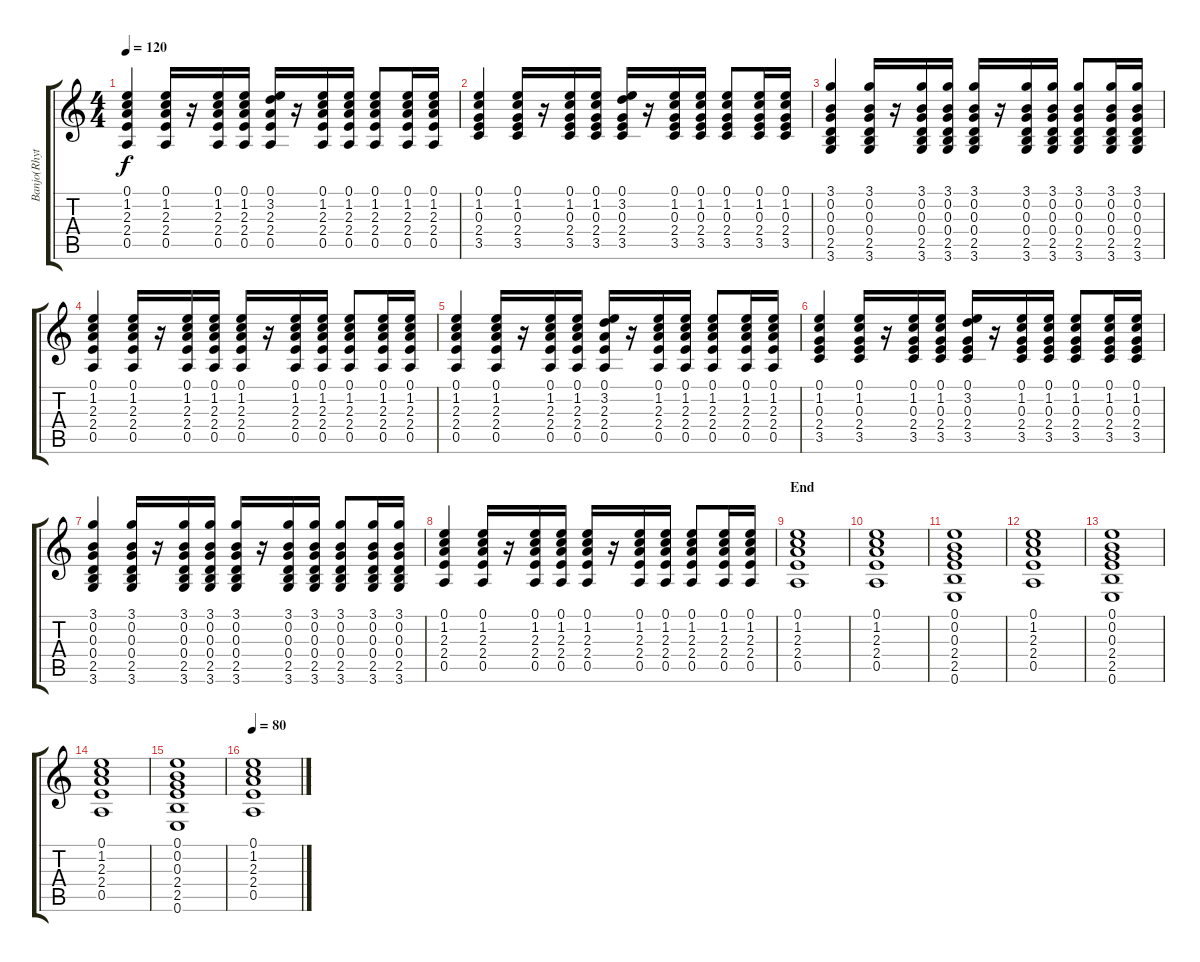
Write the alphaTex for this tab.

\track ("Banjo(Rhytm)" "Banjo(Rhyt") {instrument banjo}
\staff {score tabs}
\tuning (E4 B3 G3 D3 A2 E2) {hide}
\displaytranspose 12
\ts (4 4)
\tempo 120
\clef g2
\ks c
(0.1 1.2 2.3 2.4 0.5).4{dy f} (0.1 1.2 2.3 2.4 0.5).16 r.16 (0.1 1.2 2.3 2.4 0.5).16 (0.1 1.2 2.3 2.4 0.5).16 (0.1 3.2 2.3 2.4 0.5).16 r.16 (0.1 1.2 2.3 2.4 0.5).16 (0.1 1.2 2.3 2.4 0.5).16 (0.1 1.2 2.3 2.4 0.5).8 (0.1 1.2 2.3 2.4 0.5).16 (0.1 1.2 2.3 2.4 0.5).16 |
(0.1 1.2 0.3 2.4 3.5).4 (0.1 1.2 0.3 2.4 3.5).16 r.16 (0.1 1.2 0.3 2.4 3.5).16 (0.1 1.2 0.3 2.4 3.5).16 (0.1 3.2 0.3 2.4 3.5).16 r.16 (0.1 1.2 0.3 2.4 3.5).16 (0.1 1.2 0.3 2.4 3.5).16 (0.1 1.2 0.3 2.4 3.5).8 (0.1 1.2 0.3 2.4 3.5).16 (0.1 1.2 0.3 2.4 3.5).16 |
(3.1 0.2 0.3 0.4 2.5 3.6).4 (3.1 0.2 0.3 0.4 2.5 3.6).16 r.16 (3.1 0.2 0.3 0.4 2.5 3.6).16 (3.1 0.2 0.3 0.4 2.5 3.6).16 (3.1 0.2 0.3 0.4 2.5 3.6).16 r.16 (3.1 0.2 0.3 0.4 2.5 3.6).16 (3.1 0.2 0.3 0.4 2.5 3.6).16 (3.1 0.2 0.3 0.4 2.5 3.6).8 (3.1 0.2 0.3 0.4 2.5 3.6).16 (3.1 0.2 0.3 0.4 2.5 3.6).16 |
(0.1 1.2 2.3 2.4 0.5).4 (0.1 1.2 2.3 2.4 0.5).16 r.16 (0.1 1.2 2.3 2.4 0.5).16 (0.1 1.2 2.3 2.4 0.5).16 (0.1 1.2 2.3 2.4 0.5).16 r.16 (0.1 1.2 2.3 2.4 0.5).16 (0.1 1.2 2.3 2.4 0.5).16 (0.1 1.2 2.3 2.4 0.5).8 (0.1 1.2 2.3 2.4 0.5).16 (0.1 1.2 2.3 2.4 0.5).16 |
(0.1 1.2 2.3 2.4 0.5).4 (0.1 1.2 2.3 2.4 0.5).16 r.16 (0.1 1.2 2.3 2.4 0.5).16 (0.1 1.2 2.3 2.4 0.5).16 (0.1 3.2 2.3 2.4 0.5).16 r.16 (0.1 1.2 2.3 2.4 0.5).16 (0.1 1.2 2.3 2.4 0.5).16 (0.1 1.2 2.3 2.4 0.5).8 (0.1 1.2 2.3 2.4 0.5).16 (0.1 1.2 2.3 2.4 0.5).16 |
(0.1 1.2 0.3 2.4 3.5).4 (0.1 1.2 0.3 2.4 3.5).16 r.16 (0.1 1.2 0.3 2.4 3.5).16 (0.1 1.2 0.3 2.4 3.5).16 (0.1 3.2 0.3 2.4 3.5).16 r.16 (0.1 1.2 0.3 2.4 3.5).16 (0.1 1.2 0.3 2.4 3.5).16 (0.1 1.2 0.3 2.4 3.5).8 (0.1 1.2 0.3 2.4 3.5).16 (0.1 1.2 0.3 2.4 3.5).16 |
(3.1 0.2 0.3 0.4 2.5 3.6).4 (3.1 0.2 0.3 0.4 2.5 3.6).16 r.16 (3.1 0.2 0.3 0.4 2.5 3.6).16 (3.1 0.2 0.3 0.4 2.5 3.6).16 (3.1 0.2 0.3 0.4 2.5 3.6).16 r.16 (3.1 0.2 0.3 0.4 2.5 3.6).16 (3.1 0.2 0.3 0.4 2.5 3.6).16 (3.1 0.2 0.3 0.4 2.5 3.6).8 (3.1 0.2 0.3 0.4 2.5 3.6).16 (3.1 0.2 0.3 0.4 2.5 3.6).16 |
(0.1 1.2 2.3 2.4 0.5).4 (0.1 1.2 2.3 2.4 0.5).16 r.16 (0.1 1.2 2.3 2.4 0.5).16 (0.1 1.2 2.3 2.4 0.5).16 (0.1 1.2 2.3 2.4 0.5).16 r.16 (0.1 1.2 2.3 2.4 0.5).16 (0.1 1.2 2.3 2.4 0.5).16 (0.1 1.2 2.3 2.4 0.5).8 (0.1 1.2 2.3 2.4 0.5).16 (0.1 1.2 2.3 2.4 0.5).16 |
\section ("" "End")
(0.1 1.2 2.3 2.4 0.5).1 |
(0.1 1.2 2.3 2.4 0.5).1 |
(0.1 0.2 0.3 2.4 2.5 0.6).1 |
(0.1 1.2 2.3 2.4 0.5).1 |
(0.1 0.2 0.3 2.4 2.5 0.6).1 |
(0.1 1.2 2.3 2.4 0.5).1 |
(0.1 0.2 0.3 2.4 2.5 0.6).1 |
\tempo 80
(0.1 1.2 2.3 2.4 0.5).1
